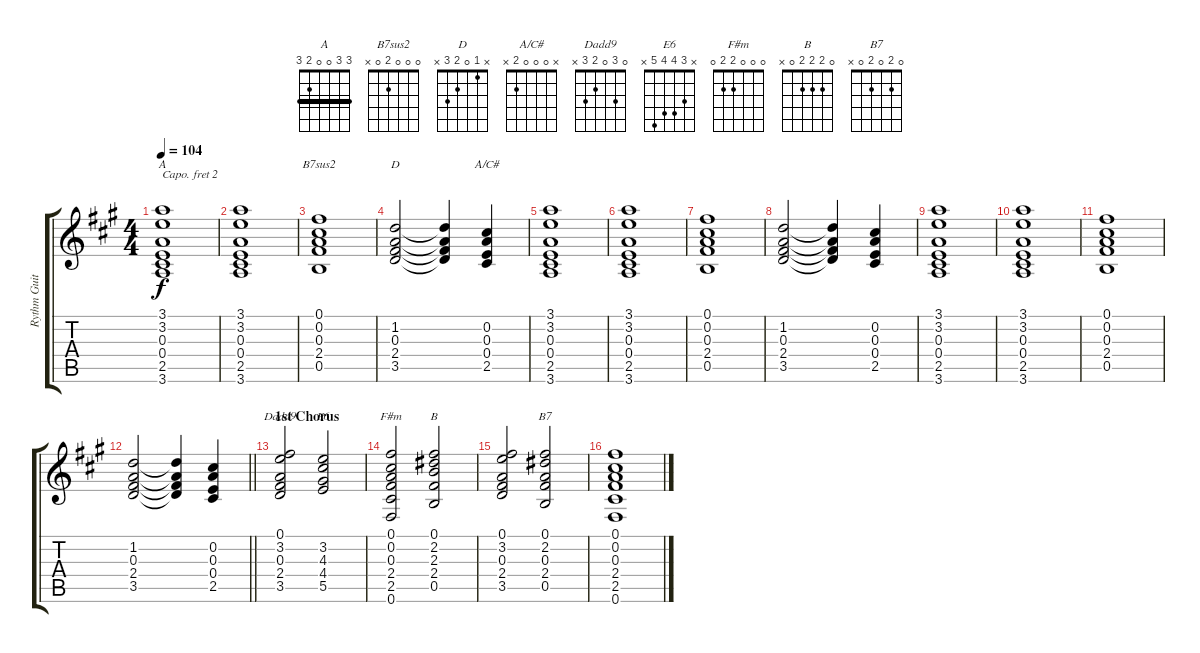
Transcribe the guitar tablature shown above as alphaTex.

\track ("Rythm Guitar" "Rythm Guit") {instrument electricguitarclean}
\staff {score tabs}
\capo 2
\tuning (E4 B3 G3 D3 A2 E2) {hide}
\chord ("A" 3 3 0 0 2 3) {barre 3}
\chord ("B7sus2" 0 0 0 2 0 x)
\chord ("D" x 1 0 2 3 x)
\chord ("A/C#" x 0 0 0 2 x)
\chord ("Dadd9" 0 3 0 2 3 x)
\chord ("E6" x 3 4 4 5 x)
\chord ("F#m" 0 0 0 2 2 0)
\chord ("B" 0 2 2 2 0 x)
\chord ("B7" 0 2 0 2 0 x)
\ts (4 4)
\tempo 104
\clef g2
\ks a
(3.1 3.2 0.3 0.4 2.5 3.6).1{ch "A" dy f} |
(3.1 3.2 0.3 0.4 2.5 3.6).1 |
(0.1 0.2 0.3 2.4 0.5).1{ch "B7sus2"} |
(1.2 0.3 2.4 3.5).2{ch "D"} (1.2{t} 0.3{t} 2.4{t} 3.5{t}).4 (0.2 0.3 0.4 2.5).4{ch "A/C#"} |
(3.1 3.2 0.3 0.4 2.5 3.6).1 |
(3.1 3.2 0.3 0.4 2.5 3.6).1 |
(0.1 0.2 0.3 2.4 0.5).1 |
(1.2 0.3 2.4 3.5).2 (1.2{t} 0.3{t} 2.4{t} 3.5{t}).4 (0.2 0.3 0.4 2.5).4 |
(3.1 3.2 0.3 0.4 2.5 3.6).1 |
(3.1 3.2 0.3 0.4 2.5 3.6).1 |
(0.1 0.2 0.3 2.4 0.5).1 |
\barLineRight lightlight
(1.2 0.3 2.4 3.5).2 (1.2{t} 0.3{t} 2.4{t} 3.5{t}).4 (0.2 0.3 0.4 2.5).4 |
\section ("" "1st Chorus")
(0.1 3.2 0.3 2.4 3.5).2{ch "Dadd9"} (3.2 4.3 4.4 5.5).2{ch "E6"} |
(0.1 0.2 0.3 2.4 2.5 0.6).2{ch "F#m"} (0.1 2.2 2.3 2.4 0.5).2{ch "B"} |
(0.1 3.2 0.3 2.4 3.5).2 (0.1 2.2 0.3 2.4 0.5).2{ch "B7"} |
(0.1 0.2 0.3 2.4 2.5 0.6).1
